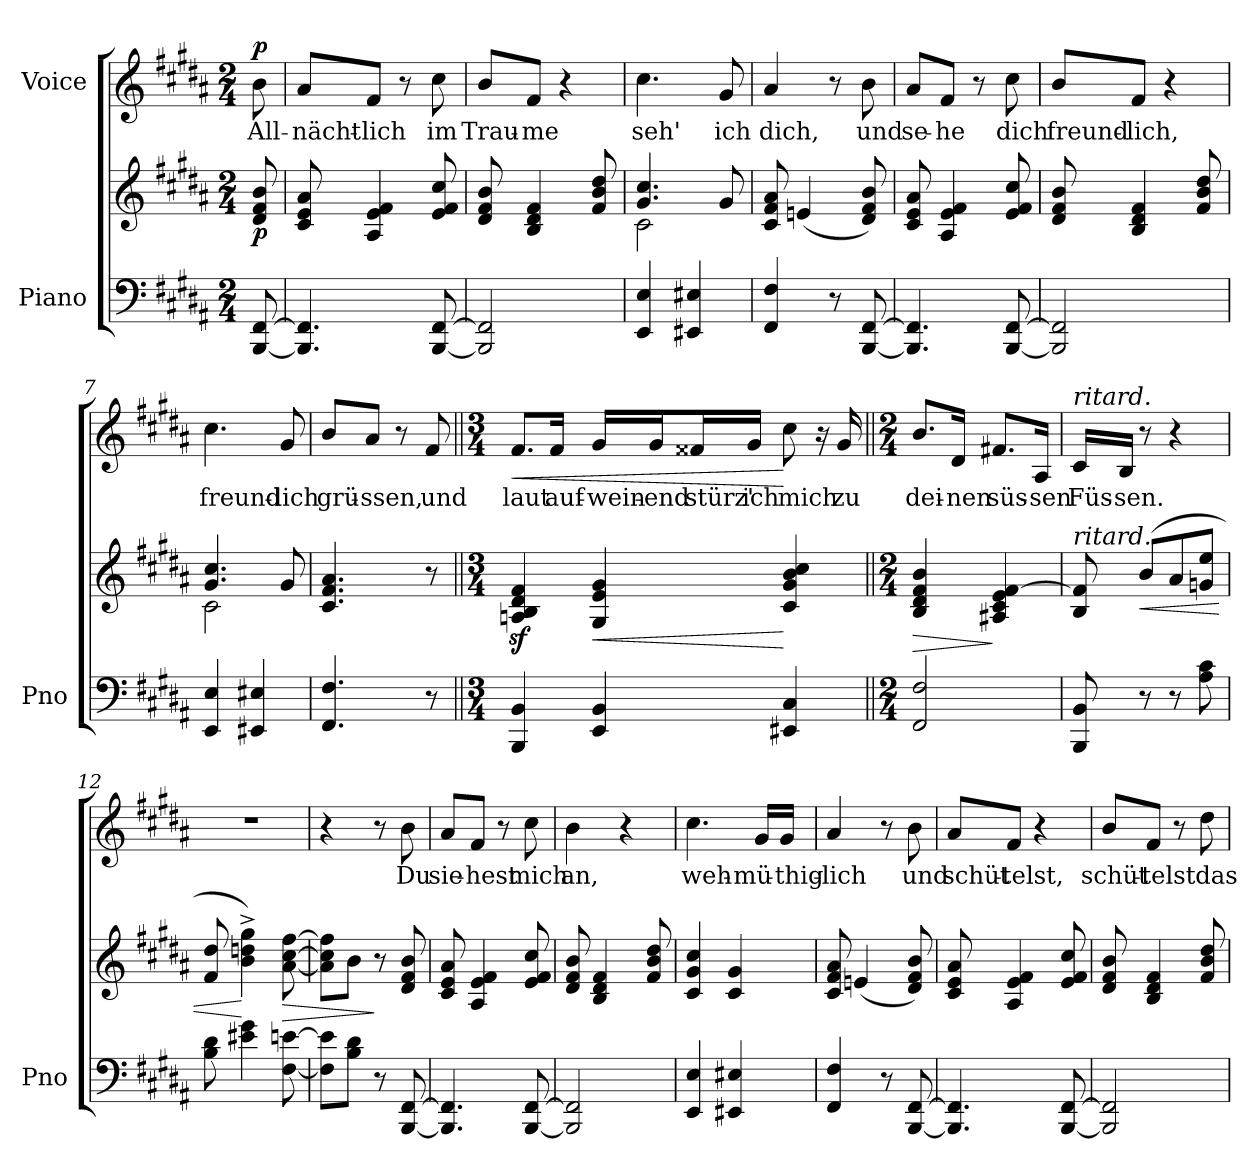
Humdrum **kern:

**kern	**kern	**dynam	**kern	**text	**dynam
*part2	*part2	*part2	*part1	*part1	*part1
*staff3	*staff2	*staff2/3	*staff1	*staff1	*staff1
*I"Piano	*	*	*I"Voice	*	*
*I'Pno	*	*	*	*	*
*clefF4	*clefG2	*	*clefG2	*	*
*k[f#c#g#d#a#]	*k[f#c#g#d#a#]	*	*k[f#c#g#d#a#]	*	*
*M2/4	*M2/4	*	*M2/4	*	*
*MM60	*MM60	*	*MM60	*	*
=	=	=	=	=	=
!	!	!LO:DY:b	!	!LO:LY:b	!LO:DY:a
[8BBB/ [8FF#/	8d#/ 8f#/ 8b/	p	8b\	All-	p
=1	=1	=1	=1	=1	=1
!	!	!	!	!LO:LY:b	!
4.BBB/] 4.FF#/]	8c#/ 8e/ 8a#/	.	8a#/L	-nächt-	.
!	!	!	!	!LO:LY:b	!
.	4A#/ 4e/ 4f#/	.	8f#/J	-lich	.
.	.	.	8r	.	.
!	!	!	!	!LO:LY:b	!
[8BBB/ [8FF#/	8e/ 8f#/ 8cc#/	.	8cc#\	im	.
=2	=2	=2	=2	=2	=2
!	!	!	!	!LO:LY:b	!
2BBB/] 2FF#/]	8d#/ 8f#/ 8b/	.	8b/L	Trau-	.
!	!	!	!	!LO:LY:b	!
.	4B/ 4d#/ 4f#/	.	8f#/J	-me	.
.	.	.	4r	.	.
.	8f#/ 8b/ 8dd#/	.	.	.	.
=3	=3	=3	=3	=3	=3
*	*^	*	*	*	*
!	!	!	!	!	!LO:LY:b	!
4EE/ 4E/	4.g#/ 4.cc#/	2c#\	.	4.cc#\	seh'	.
4EE#X/ 4E#X/	.	.	.	.	.	.
!	!	!	!	!	!LO:LY:b	!
.	8g#/	.	.	8g#/	ich	.
*	*v	*v	*	*	*	*
=4	=4	=4	=4	=4	=4
!	!	!	!	!LO:LY:b	!
4FF#/ 4F#/	8c#/ 8f#/ 8a#/	.	4a#/	dich,	.
.	(4en/	.	.	.	.
8r	.	.	8r	.	.
!	!	!	!	!LO:LY:b	!
[8BBB/ [8FF#/	8d#/ 8f#/ 8b/)	.	8b\	und	.
!!LO:LB:g=z
=5	=5	=5	=5	=5	=5
!	!	!	!	!LO:LY:b	!
4.BBB/] 4.FF#/]	8c#/ 8e/ 8a#/	.	8a#/L	se-	.
!	!	!	!	!LO:LY:b	!
.	4A#/ 4e/ 4f#/	.	8f#/J	-he	.
.	.	.	8r	.	.
!	!	!	!	!LO:LY:b	!
[8BBB/ [8FF#/	8e/ 8f#/ 8cc#/	.	8cc#\	dich	.
=6	=6	=6	=6	=6	=6
!	!	!	!	!LO:LY:b	!
2BBB/] 2FF#/]	8d#/ 8f#/ 8b/	.	8b/L	freund-	.
!	!	!	!	!LO:LY:b	!
.	4B/ 4d#/ 4f#/	.	8f#/J	-lich,	.
.	.	.	4r	.	.
.	8f#/ 8b/ 8dd#/	.	.	.	.
=7	=7	=7	=7	=7	=7
*	*^	*	*	*	*
!	!	!	!	!	!LO:LY:b	!
4EE/ 4E/	4.g#/ 4.cc#/	2c#\	.	4.cc#\	freund-	.
4EE#X/ 4E#X/	.	.	.	.	.	.
!	!	!	!	!	!LO:LY:b	!
.	8g#/	.	.	8g#/	-lich	.
*	*v	*v	*	*	*	*
=8	=8	=8	=8	=8	=8
!	!	!	!	!LO:LY:b	!
4.FF#/ 4.F#/	4.c#/ 4.f#/ 4.a#/	.	8b/L	grü-	.
!	!	!	!	!LO:LY:b	!
.	.	.	8a#/J	-ssen,	.
.	.	.	8r	.	.
!	!	!	!	!LO:LY:b	!
8r	8r	.	8f#/	und	.
=9||	=9||	=9||	=9||	=9||	=9||
*M3/4	*M3/4	*	*M3/4	*	*
!	!	!	!	!LO:LY:b	!LO:HP:b
4BBB/ 4BB/	4An/z< 4B/z< 4d#/z< 4f#/z<	.	8.f#/L	laut	<
!	!	!	!	!LO:LY:b	!
.	.	.	16f#/Jk	auf-	.
!	!	!LO:HP:b	!	!LO:LY:b	!
4EE/ 4BB/	4G#/ 4e/ 4g#/	<	16g#/LL	-wein-	.
!	!	!	!	!LO:LY:b	!
.	.	.	16g#/J	-end	.
!	!	!	!	!LO:LY:b	!
.	.	.	16f##X/L	stürz'	.
!	!	!	!	!LO:LY:b	!
.	.	.	16g#/JJ	ich	.
!	!	!	!	!LO:LY:b	!
4EE#X/ 4C#/	4c#/ 4g#/ 4b/ 4cc#/	[	8cc#\	mich	[
.	.	.	16r	.	.
!	!	!	!	!LO:LY:b	!
.	.	.	16g#/	zu	.
!!LO:LB:g=z
=10||	=10||	=10||	=10||	=10||	=10||
*M2/4	*M2/4	*	*M2/4	*	*
!	!	!LO:HP:b	!	!LO:LY:b	!
2FF#/ 2F#/	4B/ 4d#/ 4f#/ 4b/	>	8.b/L	dei-	.
!	!	!	!	!LO:LY:b	!
.	.	.	16d#/Jk	-nen	.
!	!	!	!	!LO:LY:b	!
.	4A#X/ 4c#/ 4e/ [4f#/	]	8.f#X/L	süs-	.
!	!	!	!	!LO:LY:b	!
.	.	.	16A#/Jk	-sen	.
=11	=11	=11	=11	=11	=11
*	*	*	*MM58	*	*
!	!	!	!LO:TX:a:i:t=ritard.	!	!
!	!LO:TX:a:i:t=ritard.	!	!	!	!
!	!	!	!	!LO:LY:b	!
8BBB/ 8BB/	8B/ 8f#/]	.	16c#/LL	Füs-	.
!	!	!	!	!LO:LY:b	!
.	.	.	16B/JJ	-sen.	.
!	!	!LO:HP:b	!	!	!
8r	(>8b/L	<	8r	.	.
*	*	*	*MM56	*	*
8r	8a#/	.	4r	.	.
8A#\ 8c#\	8gn/ 8ee/J	.	.	.	.
=12	=12	=12	=12	=12	=12
*	*	*	*MM54	*	*
8B\ 8d#\	8f#/ 8dd#/	.	2r	.	.
4e#X\ 4g#\	4b\^ 4ddn\^ 4gg#\^)	[	.	.	.
!	!	!LO:HP:b	!	!	!
[8F#\ [8en\	[8a#\ [8cc#\ [8ff#\	>	.	.	.
=13	=13	=13	=13	=13	=13
8F#\] 8e\]L	8a#\] 8cc#\] 8ff#\]L	.	4r	.	.
8B\ 8d#\J	8b\J	.	.	.	.
*	*	*	*MM60	*	*
8r	8r	]	8r	.	.
!	!	!	!	!LO:LY:b	!
[8BBB/ [8FF#/	8d#/ 8f#/ 8b/	.	8b\	Du	.
=14	=14	=14	=14	=14	=14
!	!	!	!	!LO:LY:b	!
4.BBB/] 4.FF#/]	8c#/ 8e/ 8a#/	.	8a#/L	sie-	.
!	!	!	!	!LO:LY:b	!
.	4A#/ 4e/ 4f#/	.	8f#/J	-hest	.
.	.	.	8r	.	.
!	!	!	!	!LO:LY:b	!
[8BBB/ [8FF#/	8e/ 8f#/ 8cc#/	.	8cc#\	mich	.
!!LO:LB:g=z
=15	=15	=15	=15	=15	=15
!	!	!	!	!LO:LY:b	!
2BBB/] 2FF#/]	8d#/ 8f#/ 8b/	.	4b\	an,	.
.	4B/ 4d#/ 4f#/	.	.	.	.
.	.	.	4r	.	.
.	8f#/ 8b/ 8dd#/	.	.	.	.
=16	=16	=16	=16	=16	=16
!	!	!	!	!LO:LY:b	!
4EE/ 4E/	4c#/ 4g#/ 4cc#/	.	4.cc#\	weh-	.
4EE#X/ 4E#X/	4c#/ 4g#/	.	.	.	.
!	!	!	!	!LO:LY:b	!
.	.	.	16g#/LL	-mü-	.
!	!	!	!	!LO:LY:b	!
.	.	.	16g#/JJ	-thig-	.
=17	=17	=17	=17	=17	=17
!	!	!	!	!LO:LY:b	!
4FF#/ 4F#/	8c#/ 8f#/ 8a#/	.	4a#/	-lich	.
.	(4en/	.	.	.	.
8r	.	.	8r	.	.
!	!	!	!	!LO:LY:b	!
[8BBB/ [8FF#/	8d#/ 8f#/ 8b/)	.	8b\	und	.
=18	=18	=18	=18	=18	=18
!	!	!	!	!LO:LY:b	!
4.BBB/] 4.FF#/]	8c#/ 8e/ 8a#/	.	8a#/L	schüt-	.
!	!	!	!	!LO:LY:b	!
.	4A#/ 4e/ 4f#/	.	8f#/J	-telst,	.
.	.	.	4r	.	.
[8BBB/ [8FF#/	8e/ 8f#/ 8cc#/	.	.	.	.
=19	=19	=19	=19	=19	=19
!	!	!	!	!LO:LY:b	!
2BBB/] 2FF#/]	8d#/ 8f#/ 8b/	.	8b/L	schüt-	.
!	!	!	!	!LO:LY:b	!
.	4B/ 4d#/ 4f#/	.	8f#/J	-telst	.
.	.	.	8r	.	.
!	!	!	!	!LO:LY:b	!
.	8f#/ 8b/ 8dd#/	.	8dd#\	das	.
=	=	=	=	=	=
*-	*-	*-	*-	*-	*-
